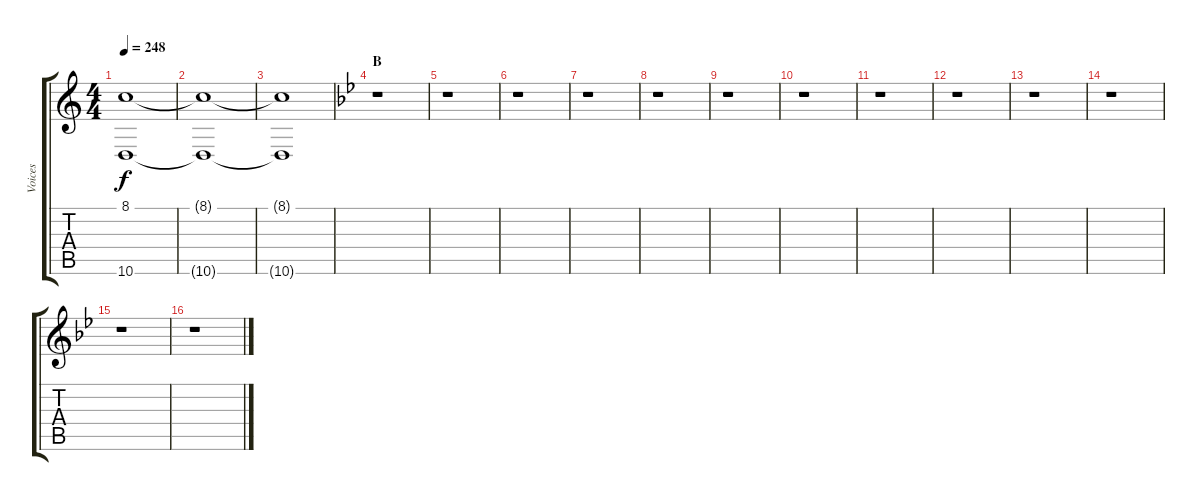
\track ("Voices" "Voices") {instrument synthvoice}
\staff {score tabs}
\tuning (E4 B3 G3 D3 A2 E2) {hide}
\ts (4 4)
\tempo 248
\clef g2
\ks c
(8.1{t} 10.6{t}).1{dy f} |
(8.1{t} 10.6{t}).1 |
(8.1{t} 10.6{t}).1 |
\section ("" "B")
\ks bb
r.1 |
r.1 |
r.1 |
r.1 |
r.1 |
r.1 |
r.1 |
r.1 |
r.1 |
r.1 |
r.1 |
r.1 |
r.1
